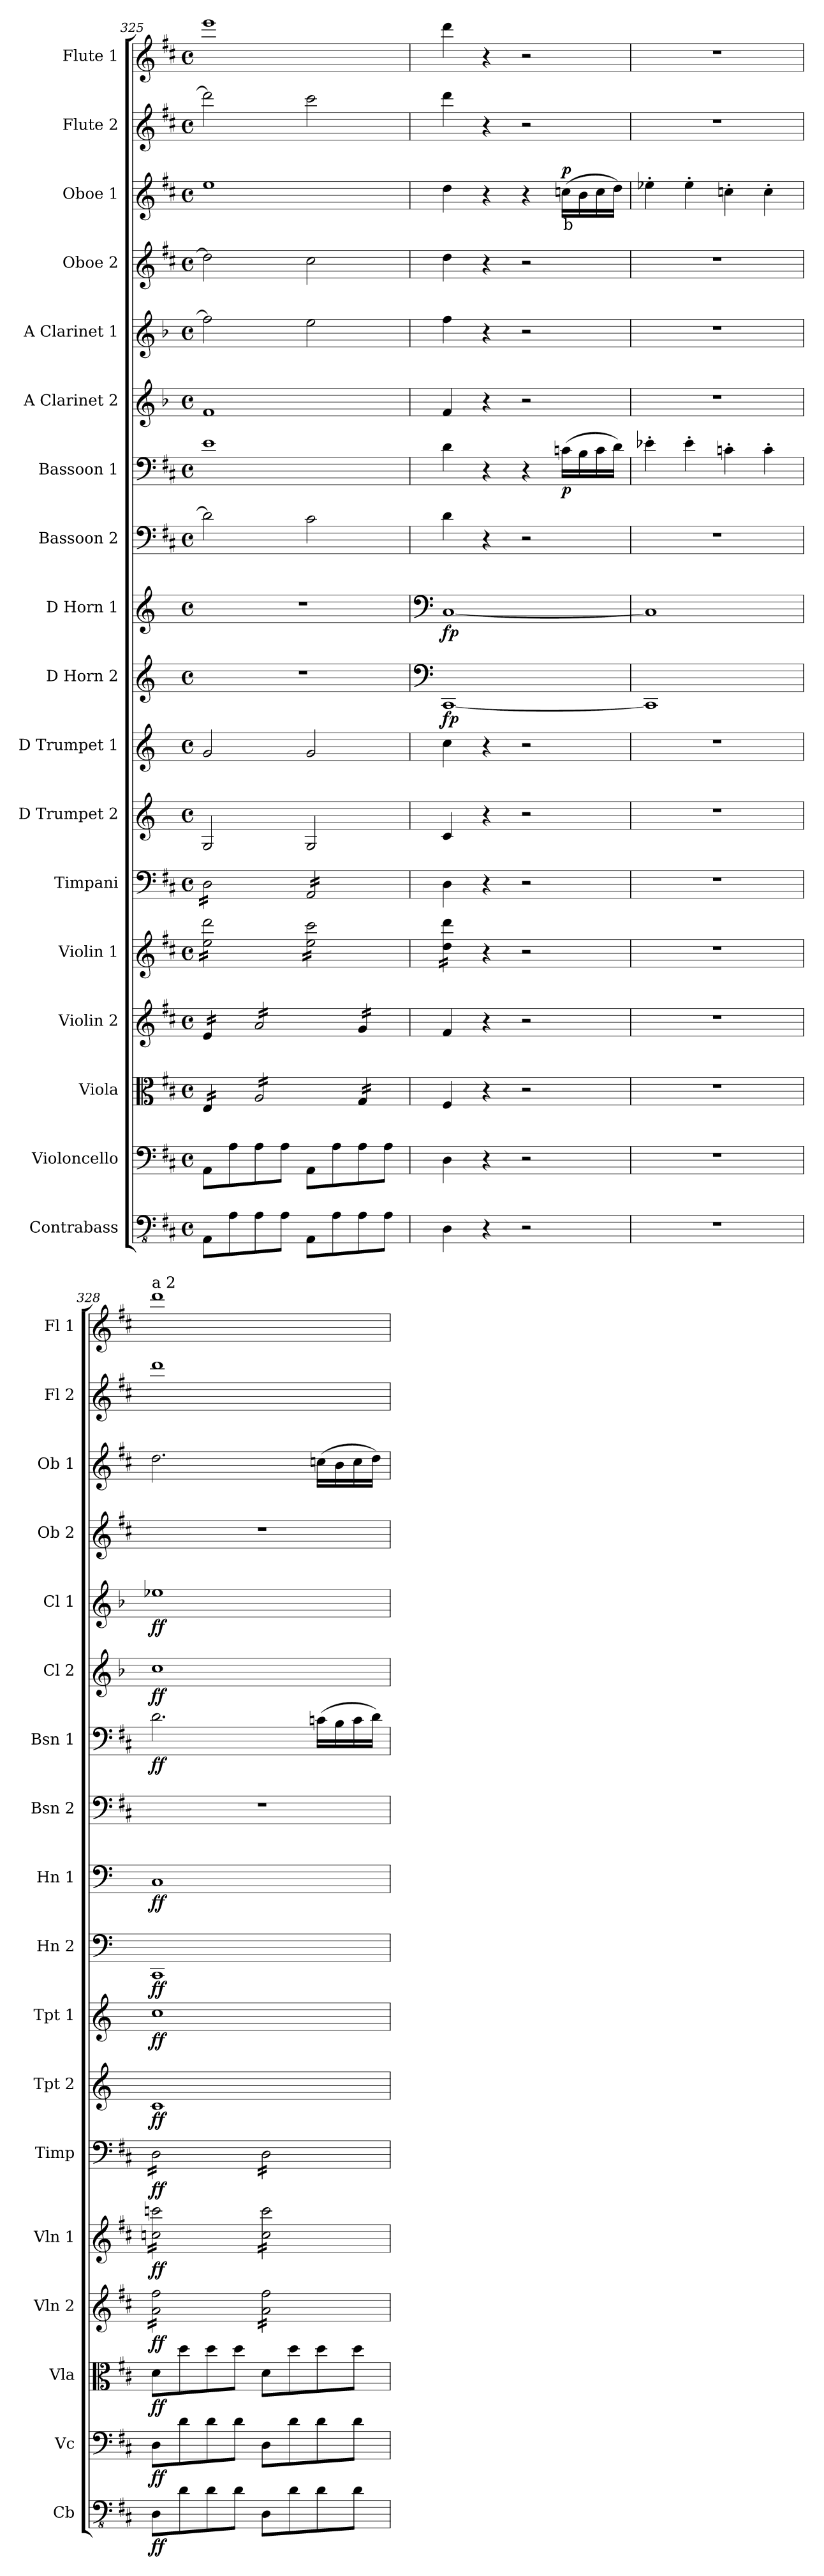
**kern	**dynam	**kern	**dynam	**kern	**dynam	**kern	**dynam	**kern	**dynam	**kern	**dynam	**kern	**dynam	**kern	**dynam	**kern	**dynam	**kern	**dynam	**kern	**kern	**dynam	**kern	**dynam	**kern	**dynam	**kern	**kern	**text	**dynam	**kern	**kern
*part18	*part18	*part17	*part17	*part16	*part16	*part15	*part15	*part14	*part14	*part13	*part13	*part12	*part12	*part11	*part11	*part10	*part10	*part9	*part9	*part8	*part7	*part7	*part6	*part6	*part5	*part5	*part4	*part3	*part3	*part3	*part2	*part1
*staff18	*staff18	*staff17	*staff17	*staff16	*staff16	*staff15	*staff15	*staff14	*staff14	*staff13	*staff13	*staff12	*staff12	*staff11	*staff11	*staff10	*staff10	*staff9	*staff9	*staff8	*staff7	*staff7	*staff6	*staff6	*staff5	*staff5	*staff4	*staff3	*staff3	*staff3	*staff2	*staff1
*I"Contrabass	*	*I"Violoncello	*	*I"Viola	*	*I"Violin 2	*	*I"Violin 1	*	*I"Timpani	*	*I"D Trumpet 2	*	*I"D Trumpet 1	*	*I"D Horn 2	*	*I"D Horn 1	*	*I"Bassoon 2	*I"Bassoon 1	*	*I"A Clarinet 2	*	*I"A Clarinet 1	*	*I"Oboe 2	*I"Oboe 1	*	*	*I"Flute 2	*I"Flute 1
*I'Cb	*	*I'Vc	*	*I'Vla	*	*I'Vln 2	*	*I'Vln 1	*	*I'Timp	*	*I'Tpt 2	*	*I'Tpt 1	*	*I'Hn 2	*	*I'Hn 1	*	*I'Bsn 2	*I'Bsn 1	*	*I'Cl 2	*	*I'Cl 1	*	*I'Ob 2	*I'Ob 1	*	*	*I'Fl 2	*I'Fl 1
*clefFv4	*	*clefF4	*	*clefC3	*	*clefG2	*	*clefG2	*	*clefF4	*	*clefG2	*	*clefG2	*	*clefG2	*	*clefG2	*	*clefF4	*clefF4	*	*clefG2	*	*clefG2	*	*clefG2	*clefG2	*	*	*clefG2	*clefG2
*	*	*	*	*	*	*	*	*	*	*	*	*ITrd-1c-2	*	*ITrd-1c-2	*	*ITrd6c10	*	*ITrd6c10	*	*	*	*	*ITrd2c3	*	*ITrd2c3	*	*	*	*	*	*	*
*k[f#c#]	*	*k[f#c#]	*	*k[f#c#]	*	*k[f#c#]	*	*k[f#c#]	*	*k[f#c#]	*	*k[f#c#]	*	*k[f#c#]	*	*k[f#c#]	*	*k[f#c#]	*	*k[f#c#]	*k[f#c#]	*	*k[f#c#]	*	*k[f#c#]	*	*k[f#c#]	*k[f#c#]	*	*	*k[f#c#]	*k[f#c#]
*M4/4	*	*M4/4	*	*M4/4	*	*M4/4	*	*M4/4	*	*M4/4	*	*M4/4	*	*M4/4	*	*M4/4	*	*M4/4	*	*M4/4	*M4/4	*	*M4/4	*	*M4/4	*	*M4/4	*M4/4	*	*	*M4/4	*M4/4
*met(c)	*	*met(c)	*	*met(c)	*	*met(c)	*	*met(c)	*	*met(c)	*	*met(c)	*	*met(c)	*	*met(c)	*	*met(c)	*	*met(c)	*met(c)	*	*met(c)	*	*met(c)	*	*met(c)	*met(c)	*	*	*met(c)	*met(c)
=325	=325	=325	=325	=325	=325	=325	=325	=325	=325	=325	=325	=325	=325	=325	=325	=325	=325	=325	=325	=325	=325	=325	=325	=325	=325	=325	=325	=325	=325	=325	=325	=325
*	*	*	*	*tremolo	*	*	*	*	*	*	*	*	*	*	*	*	*	*	*	*	*	*	*	*	*	*	*	*	*	*	*	*
*	*	*	*	*	*	*tremolo	*	*	*	*	*	*	*	*	*	*	*	*	*	*	*	*	*	*	*	*	*	*	*	*	*	*
*	*	*	*	*	*	*	*	*tremolo	*	*	*	*	*	*	*	*	*	*	*	*	*	*	*	*	*	*	*	*	*	*	*	*
*	*	*	*	*	*	*	*	*	*	*tremolo	*	*	*	*	*	*	*	*	*	*	*	*	*	*	*	*	*	*	*	*	*	*
8AAA\L	.	8AA\L	.	16E/LL	.	16e/LL	.	16ee\ 16ddd\LL	.	16D\LL	.	2A/	.	2a/	.	1r	.	1r	.	2d\]	1e	.	1d	.	2dd\]	.	2dd\]	1ee	.	.	2ddd\]	1eee
.	.	.	.	16E/	.	16e/	.	16ee\ 16ddd\	.	16D\	.	.	.	.	.	.	.	.	.	.	.	.	.	.	.	.	.	.	.	.	.	.
8AA\	.	8A\	.	16E/	.	16e/	.	16ee\ 16ddd\	.	16D\	.	.	.	.	.	.	.	.	.	.	.	.	.	.	.	.	.	.	.	.	.	.
.	.	.	.	16E/JJ	.	16e/JJ	.	16ee\ 16ddd\	.	16D\	.	.	.	.	.	.	.	.	.	.	.	.	.	.	.	.	.	.	.	.	.	.
8AA\	.	8A\	.	16A/LL	.	16a/LL	.	16ee\ 16ddd\	.	16D\	.	.	.	.	.	.	.	.	.	.	.	.	.	.	.	.	.	.	.	.	.	.
.	.	.	.	16A/	.	16a/	.	16ee\ 16ddd\	.	16D\	.	.	.	.	.	.	.	.	.	.	.	.	.	.	.	.	.	.	.	.	.	.
8AA\J	.	8A\J	.	16A/	.	16a/	.	16ee\ 16ddd\	.	16D\	.	.	.	.	.	.	.	.	.	.	.	.	.	.	.	.	.	.	.	.	.	.
.	.	.	.	16A/	.	16a/	.	16ee\ 16ddd\JJ	.	16D\JJ	.	.	.	.	.	.	.	.	.	.	.	.	.	.	.	.	.	.	.	.	.	.
8AAA\L	.	8AA\L	.	16A/	.	16a/	.	16ee\ 16ccc#\LL	.	16AA/LL	.	2A/	.	2a/	.	.	.	.	.	2c#\	.	.	.	.	2cc#\	.	2cc#\	.	.	.	2ccc#\	.
.	.	.	.	16A/	.	16a/	.	16ee\ 16ccc#\	.	16AA/	.	.	.	.	.	.	.	.	.	.	.	.	.	.	.	.	.	.	.	.	.	.
8AA\	.	8A\	.	16A/	.	16a/	.	16ee\ 16ccc#\	.	16AA/	.	.	.	.	.	.	.	.	.	.	.	.	.	.	.	.	.	.	.	.	.	.
.	.	.	.	16A/JJ	.	16a/JJ	.	16ee\ 16ccc#\	.	16AA/	.	.	.	.	.	.	.	.	.	.	.	.	.	.	.	.	.	.	.	.	.	.
8AA\	.	8A\	.	16G/LL	.	16g/LL	.	16ee\ 16ccc#\	.	16AA/	.	.	.	.	.	.	.	.	.	.	.	.	.	.	.	.	.	.	.	.	.	.
.	.	.	.	16G/	.	16g/	.	16ee\ 16ccc#\	.	16AA/	.	.	.	.	.	.	.	.	.	.	.	.	.	.	.	.	.	.	.	.	.	.
8AA\J	.	8A\J	.	16G/	.	16g/	.	16ee\ 16ccc#\	.	16AA/	.	.	.	.	.	.	.	.	.	.	.	.	.	.	.	.	.	.	.	.	.	.
.	.	.	.	16G/JJ	.	16g/JJ	.	16ee\ 16ccc#\JJ	.	16AA/JJ	.	.	.	.	.	.	.	.	.	.	.	.	.	.	.	.	.	.	.	.	.	.
*	*	*	*	*	*	*	*	*	*	*Xtremolo	*	*	*	*	*	*	*	*	*	*	*	*	*	*	*	*	*	*	*	*	*	*
*	*	*	*	*	*	*Xtremolo	*	*	*	*	*	*	*	*	*	*	*	*	*	*	*	*	*	*	*	*	*	*	*	*	*	*
*	*	*	*	*Xtremolo	*	*	*	*	*	*	*	*	*	*	*	*	*	*	*	*	*	*	*	*	*	*	*	*	*	*	*	*
=326	=326	=326	=326	=326	=326	=326	=326	=326	=326	=326	=326	=326	=326	=326	=326	=326	=326	=326	=326	=326	=326	=326	=326	=326	=326	=326	=326	=326	=326	=326	=326	=326
*	*	*	*	*	*	*	*	*	*	*	*	*	*	*	*	*clefF4	*	*clefF4	*	*	*	*	*	*	*	*	*	*	*	*	*	*
!	!	!	!	!	!	!	!	!	!	!	!	!	!	!	!	!	!LO:DY:b	!	!LO:DY:b	!	!	!	!	!	!	!	!	!	!	!	!	!
4DD\	.	4D\	.	4F#/	.	4f#/	.	16dd\ 16ddd\LL	.	4D\	.	4d/	.	4dd\	.	[1DDD	fp	[1DD	fp	4d\	4d\	.	4d/	.	4dd\	.	4dd\	4dd\	.	.	4ddd\	4ddd\
.	.	.	.	.	.	.	.	16dd\ 16ddd\	.	.	.	.	.	.	.	.	.	.	.	.	.	.	.	.	.	.	.	.	.	.	.	.
.	.	.	.	.	.	.	.	16dd\ 16ddd\	.	.	.	.	.	.	.	.	.	.	.	.	.	.	.	.	.	.	.	.	.	.	.	.
.	.	.	.	.	.	.	.	16dd\ 16ddd\JJ	.	.	.	.	.	.	.	.	.	.	.	.	.	.	.	.	.	.	.	.	.	.	.	.
4r	.	4r	.	4r	.	4r	.	4r	.	4r	.	4r	.	4r	.	.	.	.	.	4r	4r	.	4r	.	4r	.	4r	4r	.	.	4r	4r
2r	.	2r	.	2r	.	2r	.	2r	.	2r	.	2r	.	2r	.	.	.	.	.	2r	4r	.	2r	.	2r	.	2r	4r	.	.	2r	2r
!	!	!	!	!	!	!	!	!	!	!	!	!	!	!	!	!	!	!	!	!	!	!LO:DY:b	!	!	!	!	!	!	!LO:LY:b:color=#FF0000	!LO:DY:b	!	!
.	.	.	.	.	.	.	.	.	.	.	.	.	.	.	.	.	.	.	.	.	(16cn\LL	p	.	.	.	.	.	(16ccn\LL	b	p	.	.
.	.	.	.	.	.	.	.	.	.	.	.	.	.	.	.	.	.	.	.	.	16B\	.	.	.	.	.	.	16b\	.	.	.	.
.	.	.	.	.	.	.	.	.	.	.	.	.	.	.	.	.	.	.	.	.	16c\	.	.	.	.	.	.	16cc\	.	.	.	.
.	.	.	.	.	.	.	.	.	.	.	.	.	.	.	.	.	.	.	.	.	16d\JJ)	.	.	.	.	.	.	16dd\JJ)	.	.	.	.
=327	=327	=327	=327	=327	=327	=327	=327	=327	=327	=327	=327	=327	=327	=327	=327	=327	=327	=327	=327	=327	=327	=327	=327	=327	=327	=327	=327	=327	=327	=327	=327	=327
1r	.	1r	.	1r	.	1r	.	1r	.	1r	.	1r	.	1r	.	1DDD]	.	1DD]	.	1r	4e-X'\	.	1r	.	1r	.	1r	4ee-X'\	.	.	1r	1r
.	.	.	.	.	.	.	.	.	.	.	.	.	.	.	.	.	.	.	.	.	4e-'\	.	.	.	.	.	.	4ee-'\	.	.	.	.
.	.	.	.	.	.	.	.	.	.	.	.	.	.	.	.	.	.	.	.	.	4cn'\	.	.	.	.	.	.	4ccn'\	.	.	.	.
.	.	.	.	.	.	.	.	.	.	.	.	.	.	.	.	.	.	.	.	.	4c'\	.	.	.	.	.	.	4cc'\	.	.	.	.
=328	=328	=328	=328	=328	=328	=328	=328	=328	=328	=328	=328	=328	=328	=328	=328	=328	=328	=328	=328	=328	=328	=328	=328	=328	=328	=328	=328	=328	=328	=328	=328	=328
!	!	!	!	!	!	!	!	!	!	!	!	!	!	!	!	!	!	!	!	!	!	!	!	!	!	!	!	!	!	!	!	!LO:TX:a:t=a 2
!	!LO:DY:b	!	!LO:DY:b	!	!LO:DY:b	!	!LO:DY:b	!	!LO:DY:b	!	!LO:DY:b	!	!LO:DY:b	!	!LO:DY:b	!	!LO:DY:b	!	!LO:DY:b	!	!	!LO:DY:b	!	!LO:DY:b	!	!LO:DY:b	!	!	!	!	!	!
*	*	*	*	*	*	*tremolo	*	*	*	*	*	*	*	*	*	*	*	*	*	*	*	*	*	*	*	*	*	*	*	*	*	*
*	*	*	*	*	*	*	*	*	*	*tremolo	*	*	*	*	*	*	*	*	*	*	*	*	*	*	*	*	*	*	*	*	*	*
8DD\L	ff	8D\L	ff	8d\L	ff	16a\ 16ff#\LL	ff	16ccn\ 16cccn\LL	ff	16D\LL	ff	1d	ff	1dd	ff	1DDD	ff	1DD	ff	1r	2.d\	ff	1a	ff	1ccn	ff	1r	2.dd\	.	.	1ddd	1ddd
.	.	.	.	.	.	16a\ 16ff#\	.	16ccn\ 16cccn\	.	16D\	.	.	.	.	.	.	.	.	.	.	.	.	.	.	.	.	.	.	.	.	.	.
8D\	.	8d\	.	8dd\	.	16a\ 16ff#\	.	16ccn\ 16cccn\	.	16D\	.	.	.	.	.	.	.	.	.	.	.	.	.	.	.	.	.	.	.	.	.	.
.	.	.	.	.	.	16a\ 16ff#\	.	16ccn\ 16cccn\	.	16D\	.	.	.	.	.	.	.	.	.	.	.	.	.	.	.	.	.	.	.	.	.	.
8D\	.	8d\	.	8dd\	.	16a\ 16ff#\	.	16ccn\ 16cccn\	.	16D\	.	.	.	.	.	.	.	.	.	.	.	.	.	.	.	.	.	.	.	.	.	.
.	.	.	.	.	.	16a\ 16ff#\	.	16ccn\ 16cccn\	.	16D\	.	.	.	.	.	.	.	.	.	.	.	.	.	.	.	.	.	.	.	.	.	.
8D\J	.	8d\J	.	8dd\J	.	16a\ 16ff#\	.	16ccn\ 16cccn\	.	16D\	.	.	.	.	.	.	.	.	.	.	.	.	.	.	.	.	.	.	.	.	.	.
.	.	.	.	.	.	16a\ 16ff#\JJ	.	16ccn\ 16cccn\JJ	.	16D\JJ	.	.	.	.	.	.	.	.	.	.	.	.	.	.	.	.	.	.	.	.	.	.
8DD\L	.	8D\L	.	8d\L	.	16a\ 16ff#\LL	.	16cc\ 16ccc\LL	.	16D\LL	.	.	.	.	.	.	.	.	.	.	.	.	.	.	.	.	.	.	.	.	.	.
.	.	.	.	.	.	16a\ 16ff#\	.	16cc\ 16ccc\	.	16D\	.	.	.	.	.	.	.	.	.	.	.	.	.	.	.	.	.	.	.	.	.	.
8D\	.	8d\	.	8dd\	.	16a\ 16ff#\	.	16cc\ 16ccc\	.	16D\	.	.	.	.	.	.	.	.	.	.	.	.	.	.	.	.	.	.	.	.	.	.
.	.	.	.	.	.	16a\ 16ff#\	.	16cc\ 16ccc\	.	16D\	.	.	.	.	.	.	.	.	.	.	.	.	.	.	.	.	.	.	.	.	.	.
8D\	.	8d\	.	8dd\	.	16a\ 16ff#\	.	16cc\ 16ccc\	.	16D\	.	.	.	.	.	.	.	.	.	.	(16cn\LL	.	.	.	.	.	.	(16ccn\LL	.	.	.	.
.	.	.	.	.	.	16a\ 16ff#\	.	16cc\ 16ccc\	.	16D\	.	.	.	.	.	.	.	.	.	.	16B\	.	.	.	.	.	.	16b\	.	.	.	.
8D\J	.	8d\J	.	8dd\J	.	16a\ 16ff#\	.	16cc\ 16ccc\	.	16D\	.	.	.	.	.	.	.	.	.	.	16c\	.	.	.	.	.	.	16cc\	.	.	.	.
.	.	.	.	.	.	16a\ 16ff#\JJ	.	16cc\ 16ccc\JJ	.	16D\JJ	.	.	.	.	.	.	.	.	.	.	16d\JJ)	.	.	.	.	.	.	16dd\JJ)	.	.	.	.
*	*	*	*	*	*	*	*	*	*	*Xtremolo	*	*	*	*	*	*	*	*	*	*	*	*	*	*	*	*	*	*	*	*	*	*
*	*	*	*	*	*	*	*	*Xtremolo	*	*	*	*	*	*	*	*	*	*	*	*	*	*	*	*	*	*	*	*	*	*	*	*
*	*	*	*	*	*	*Xtremolo	*	*	*	*	*	*	*	*	*	*	*	*	*	*	*	*	*	*	*	*	*	*	*	*	*	*
=	=	=	=	=	=	=	=	=	=	=	=	=	=	=	=	=	=	=	=	=	=	=	=	=	=	=	=	=	=	=	=	=
*-	*-	*-	*-	*-	*-	*-	*-	*-	*-	*-	*-	*-	*-	*-	*-	*-	*-	*-	*-	*-	*-	*-	*-	*-	*-	*-	*-	*-	*-	*-	*-	*-
